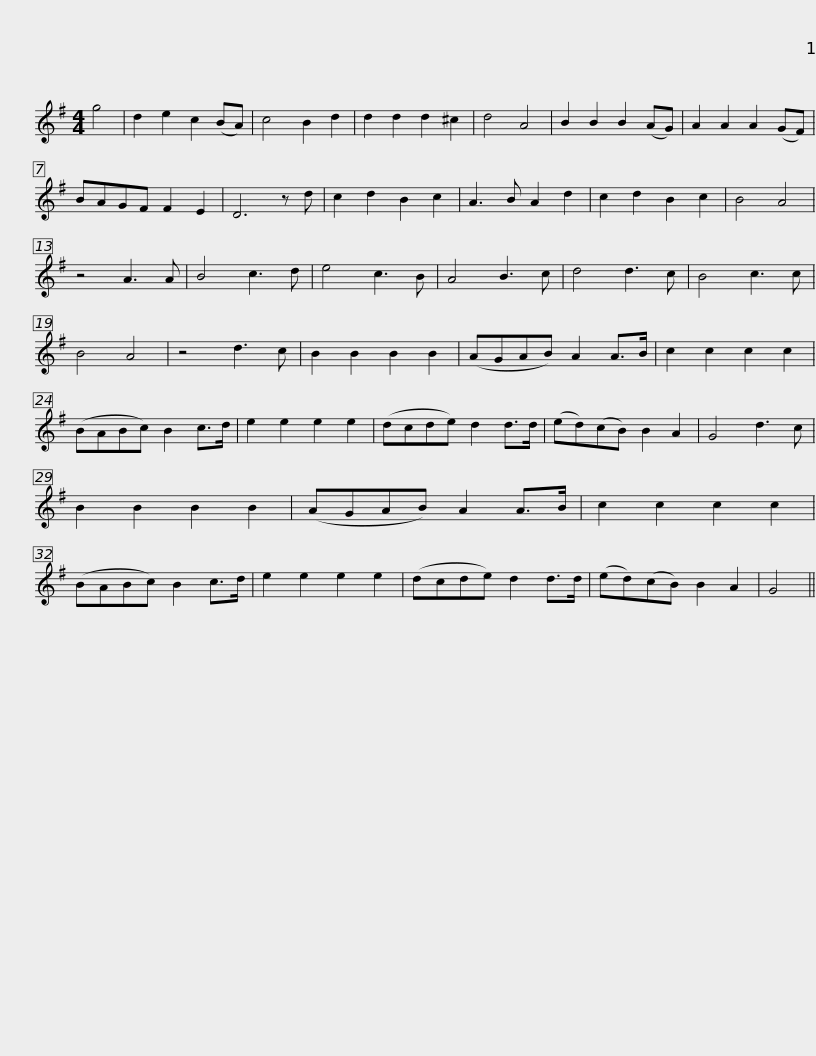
X:1
L:1/8
M:4/4
I:linebreak $
K:G
V:1 treble
V:1
 g4 | d2 e2 c2 (BA) | c4 B2 d2 | d2 d2 d2 ^c2 | d4 A4 | %5
 B2 B2 B2 (AG) | A2 A2 A2 (GF) | BAGF F2 E2 | D6 z d | c2 d2 B2 c2 |$ %10
 A3 B A2 d2 | c2 d2 B2 c2 | B4 A4 | z4 A3 A | B4 c3 d | %15
 e4 c3 B | A4 B3 c | d4 d3 c | B4 c3 c | B4 A4 | %20
 z4 d3 c |$ B2 B2 B2 B2 | (AGAB) A2 A>B | c2 c2 c2 c2 | (BABc) B2 c>d | %25
 e2 e2 e2 e2 | (dcde) d2 d>d | (ed)(cB) B2 A2 | G4 d3 c |$ B2 B2 B2 B2 | %30
 (AGAB) A2 A>B | c2 c2 c2 c2 | (BABc) B2 c>d | e2 e2 e2 e2 | (dcde) d2 d>d | %35
 (ed)(cB) B2 A2 | G4 || %37
